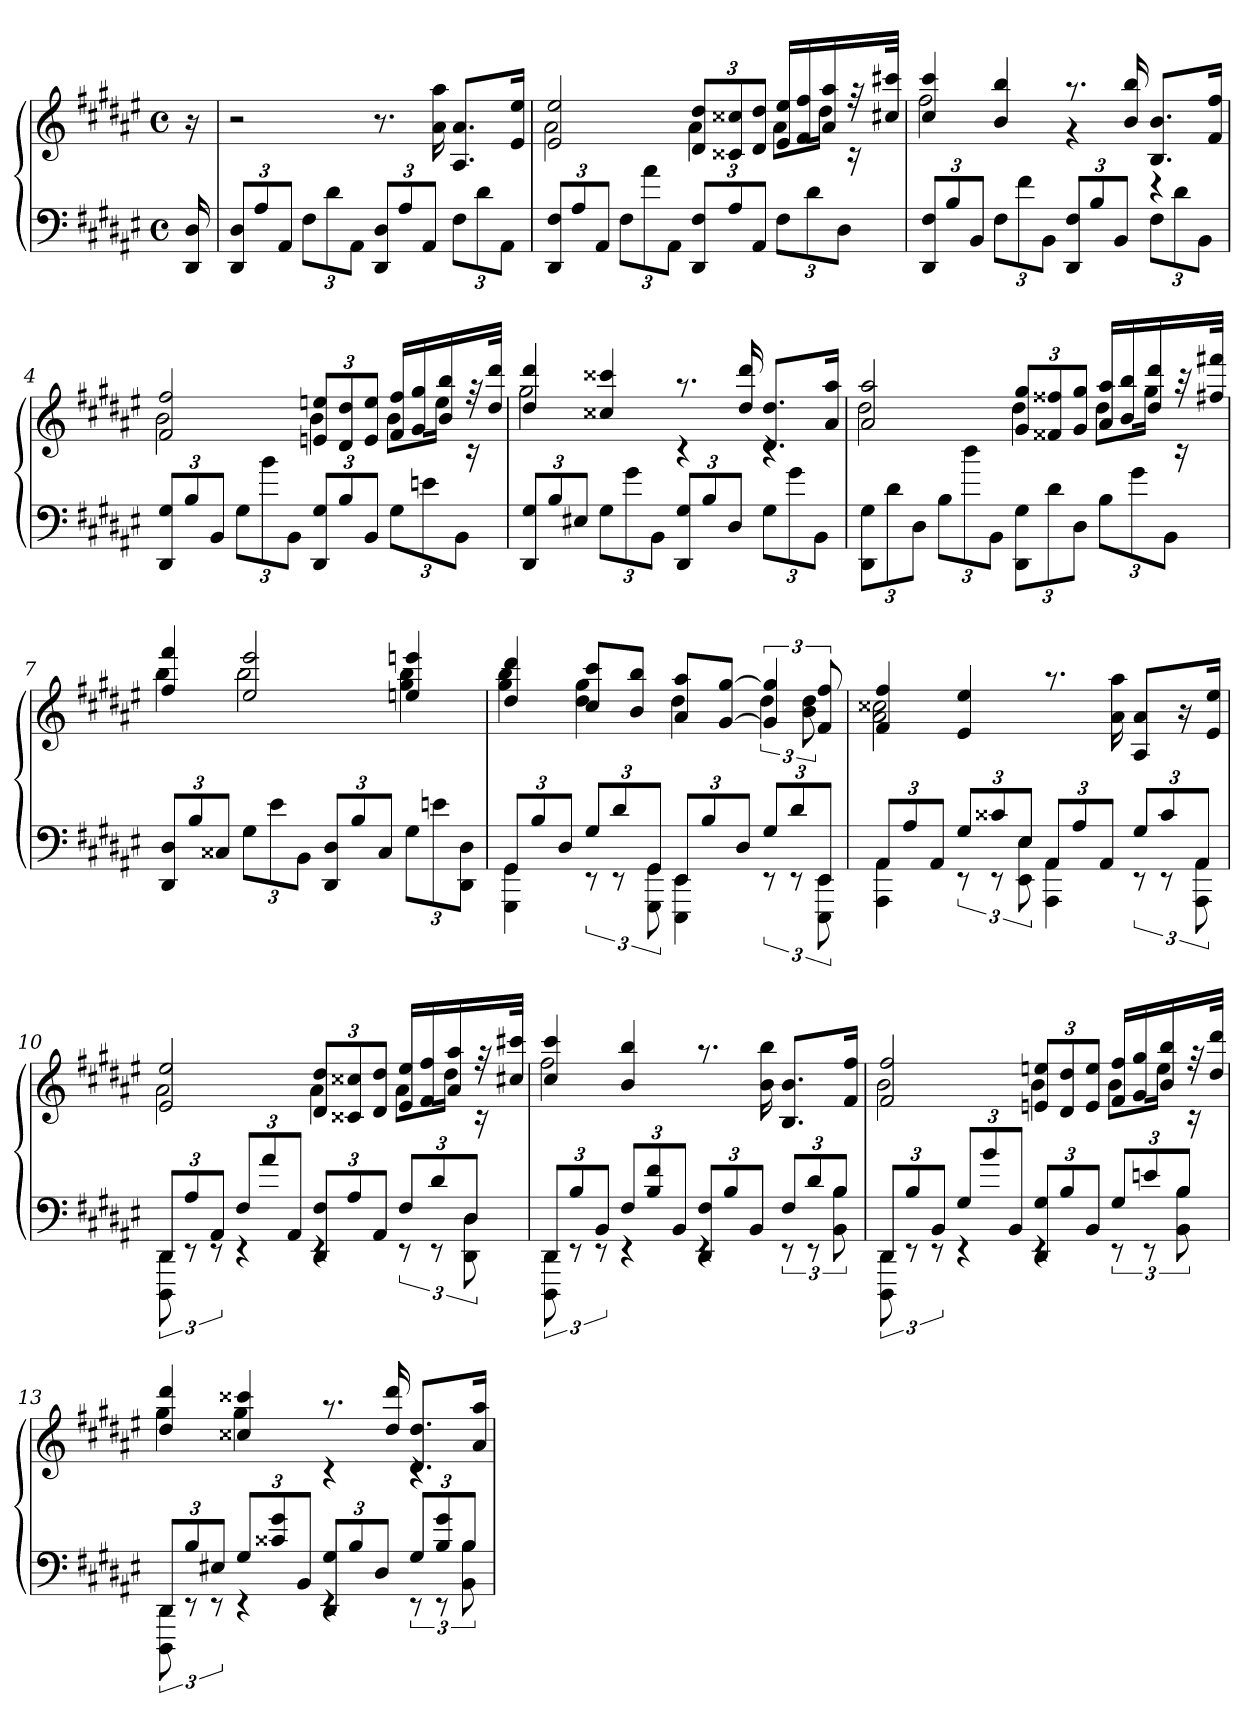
**kern	**kern
*part1	*part1
*staff2	*staff1
*clefF4	*clefG2
*k[f#c#g#d#a#e#]	*k[f#c#g#d#a#e#]
*d#:	*d#:
*M4/4	*M4/4
*met(c)	*met(c)
=	=
16DD# 16D#	16r
=1	=1
12DD# 12D#L	2r
12A#	.
12AA#J	.
12F#L	.
12d#	.
12AA#J	.
12DD# 12D#L	8.r
12A#	.
12AA#J	.
.	16a# 16aa#
12F#L	8.A# 8.a#L
12d#	.
12AA#J	.
.	16e# 16ee#Jk
=2	=2
*	*^
12DD# 12F#L	2e# 2ee#	2a#
12A#	.	.
12AA#J	.	.
12F#L	.	.
12a#	.	.
12AA#J	.	.
12DD# 12F#L	12d# 12dd#L	4a#
12A#	12c##X 12cc##X	.
12AA#J	12d# 12dd#J	.
12F#L	16e# 16ee#LL	8a#L
.	16f# 16ff#	.
12d#	.	.
.	16a# 16aa#	16dd#Jk
12D#J	.	.
.	32r	16rc
.	32cc#X 32ccc#XJJk	.
=3	=3	=3
12DD# 12F#L	4cc# 4ccc#	2ff#
12B	.	.
12BBJ	.	.
12F#L	4b 4bb	.
12f#	.	.
12BBJ	.	.
12DD# 12F#L	8.raa	4rg
12B	.	.
12BBJ	.	.
.	16b 16bb	.
12F#L	8.B 8.bL	4rD
12d#	.	.
12BBJ	.	.
.	16f# 16ff#Jk	.
=4	=4	=4
12DD# 12G#L	2f# 2ff#	2b
12B	.	.
12BBJ	.	.
12G#L	.	.
12b	.	.
12BBJ	.	.
12DD# 12G#L	12en 12eenL	4b
12B	12d# 12dd#	.
12BBJ	12e 12eeJ	.
12G#L	16f# 16ff#LL	8bL
.	16g# 16gg#	.
12en	.	.
.	16b 16bb	16eeJk
12BBJ	.	.
.	32r	16rc
.	32dd# 32ddd#JJk	.
=5	=5	=5
12DD# 12G#L	4dd# 4ddd#	2gg#
12B	.	.
12E#XJ	.	.
12G#L	4cc##X 4ccc##X	.
12g#	.	.
12BBJ	.	.
12DD# 12G#L	8.raa	4rc
12B	.	.
12D#J	.	.
.	16dd# 16ddd#	.
12G#L	8.d# 8.dd#L	4rc
12g#	.	.
12BBJ	.	.
.	16a# 16aa#Jk	.
=6	=6	=6
12DD# 12G#L	2a# 2aa#	2dd#
12d#	.	.
12D#J	.	.
12BL	.	.
12dd#	.	.
12BBJ	.	.
12DD# 12G#L	12g# 12gg#L	4dd#
12d#	12f##X 12ff##X	.
12D#J	12g# 12gg#J	.
12BL	16a# 16aa#LL	8dd#L
.	16b 16bb	.
12g#	.	.
.	16dd# 16ddd#	16gg#Jk
12BBJ	.	.
.	32r	16rc
.	32ff#X 32fff#XJJk	.
=7	=7	=7
12DD# 12D#L	4ff# 4fff#	4bb
12B	.	.
12C##XJ	.	.
12G#L	2ee# 2eee#	2bb
12e#	.	.
12BBJ	.	.
12DD# 12D#L	.	.
12B	.	.
12C##J	.	.
12G#L	4een 4eeen	4gg# 4bb
12en	.	.
12DD# 12D#J	.	.
=8	=8	=8
*^	*	*
12GG#L	4GGG# 4GG#	4dd# 4ddd#	4gg# 4bb
12B	.	.	.
12D#J	.	.	.
12G#L	12rEE	8cc# 8ccc#L	4dd# 4gg#
12d#	12rEE	.	.
.	.	8b 8bbJ	.
12GG#J	12GGG# 12GG#	.	.
12EE#L	4EEE# 4EE#	8a# 8aa#L	4dd#
12B	.	.	.
.	.	[8g# [8gg#J	.
12D#J	.	.	.
12G#L	12rEE	6g#] 6gg#]	6dd#
12d#	12rEE	.	.
12EE#J	12EEE# 12EE#	12f# 12ff#	12b 12dd#
=9	=9	=9	=9
12AA#L	4AAA# 4AA#	4f# 4ff#	2a# 2cc##X
12A#	.	.	.
12AA#J	.	.	.
12G#L	12rEE	4e# 4ee#	.
12c##X	12rEE	.	.
12E#J	12EE# 12E#	.	.
12AA#L	4AAA# 4AA#	8.raa	4ryy
12A#	.	.	.
12AA#J	.	.	.
.	.	16a# 16aa#	.
12G#L	12rEE	8A# 8a#L	4ryy
12c##	12rEE	.	.
.	.	16r	.
12AA#J	12AAA# 12AA#	.	.
.	.	16e# 16ee#Jk	.
=10	=10	=10	=10
12DD#L	12DDD# 12DD#	2e# 2ee#	2a#
12A#	12rEE	.	.
12AA#J	12rEE	.	.
12F#L	4rEE	.	.
12a#	.	.	.
12AA#J	.	.	.
12DD# 12F#L	4rEE	12d# 12dd#L	4a#
12A#	.	12c##X 12cc##X	.
12AA#J	.	12d# 12dd#J	.
12F#L	12rEE	16e# 16ee#LL	8a#L
.	.	16f# 16ff#	.
12d#	12rEE	.	.
.	.	16a# 16aa#	16dd#Jk
12D#J	12DD# 12D#	.	.
.	.	32r	16rc
.	.	32cc#X 32ccc#XJJk	.
=11	=11	=11	=11
12DD#L	12DDD# 12DD#	4cc# 4ccc#	2ff#
12B	12rEE	.	.
12BBJ	12rEE	.	.
12F#L	4rEE	4b 4bb	.
12B 12f#	.	.	.
12BBJ	.	.	.
12DD# 12F#L	4rEE	8.raa	4ryy
12B	.	.	.
12BBJ	.	.	.
.	.	16b 16bb	.
12F#L	12rEE	8.B 8.bL	4ryy
12d#	12rEE	.	.
12BJ	12BB 12B	.	.
.	.	16f# 16ff#Jk	.
=12	=12	=12	=12
12DD#L	12DDD# 12DD#	2f# 2ff#	2b
12B	12rEE	.	.
12BBJ	12rEE	.	.
12G#L	4rEE	.	.
12b	.	.	.
12BBJ	.	.	.
12DD# 12G#L	4rEE	12en 12eenL	4b
12B	.	12d# 12dd#	.
12BBJ	.	12e 12eeJ	.
12G#L	12rEE	16f# 16ff#LL	8bL
.	.	16g# 16gg#	.
12en	12rEE	.	.
.	.	16b 16bb	16eeJk
12BJ	12BB 12B	.	.
.	.	32r	16rc
.	.	32dd# 32ddd#JJk	.
=13	=13	=13	=13
12DD#L	12DDD# 12DD#	4dd# 4ddd#	4gg#
12B	12rEE	.	.
12E#XJ	12rEE	.	.
12G#L	4rEE	4cc##X 4ccc##X	4gg#
12c##X 12g#	.	.	.
12BBJ	.	.	.
12DD# 12G#L	4rEE	8.raa	4rc
12B	.	.	.
12D#J	.	.	.
.	.	16dd# 16ddd#	.
12G#L	12rEE	8.d# 8.dd#L	4rc
12B 12g#	12rEE	.	.
12BJ	12BB 12B	.	.
.	.	16a# 16aa#Jk	.
*v	*v	*	*
*	*v	*v
=	=
*-	*-
